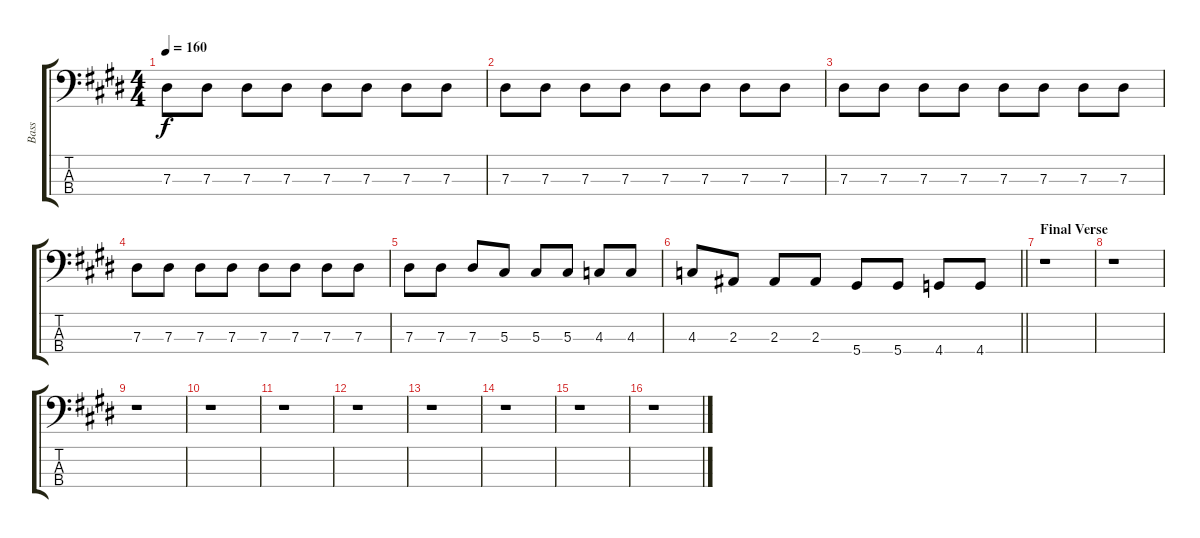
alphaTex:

\track ("Bass" "Bass") {instrument electricbasspick}
\staff {score tabs}
\tuning (Gb2 Db2 Ab1 Eb1) {hide}
\ts (4 4)
\tempo 160
\clef f4
\ks e
7.3.8{dy f} 7.3.8 7.3.8 7.3.8 7.3.8 7.3.8 7.3.8 7.3.8 |
7.3.8 7.3.8 7.3.8 7.3.8 7.3.8 7.3.8 7.3.8 7.3.8 |
7.3.8 7.3.8 7.3.8 7.3.8 7.3.8 7.3.8 7.3.8 7.3.8 |
7.3.8 7.3.8 7.3.8 7.3.8 7.3.8 7.3.8 7.3.8 7.3.8 |
7.3.8 7.3.8 7.3.8 5.3.8 5.3.8 5.3.8 4.3.8 4.3.8 |
\barLineRight lightlight
4.3.8 2.3.8 2.3.8 2.3.8 5.4.8 5.4.8 4.4.8 4.4.8 |
\section ("" "Final Verse")
r.1 |
r.1 |
r.1 |
r.1 |
r.1 |
r.1 |
r.1 |
r.1 |
r.1 |
r.1
